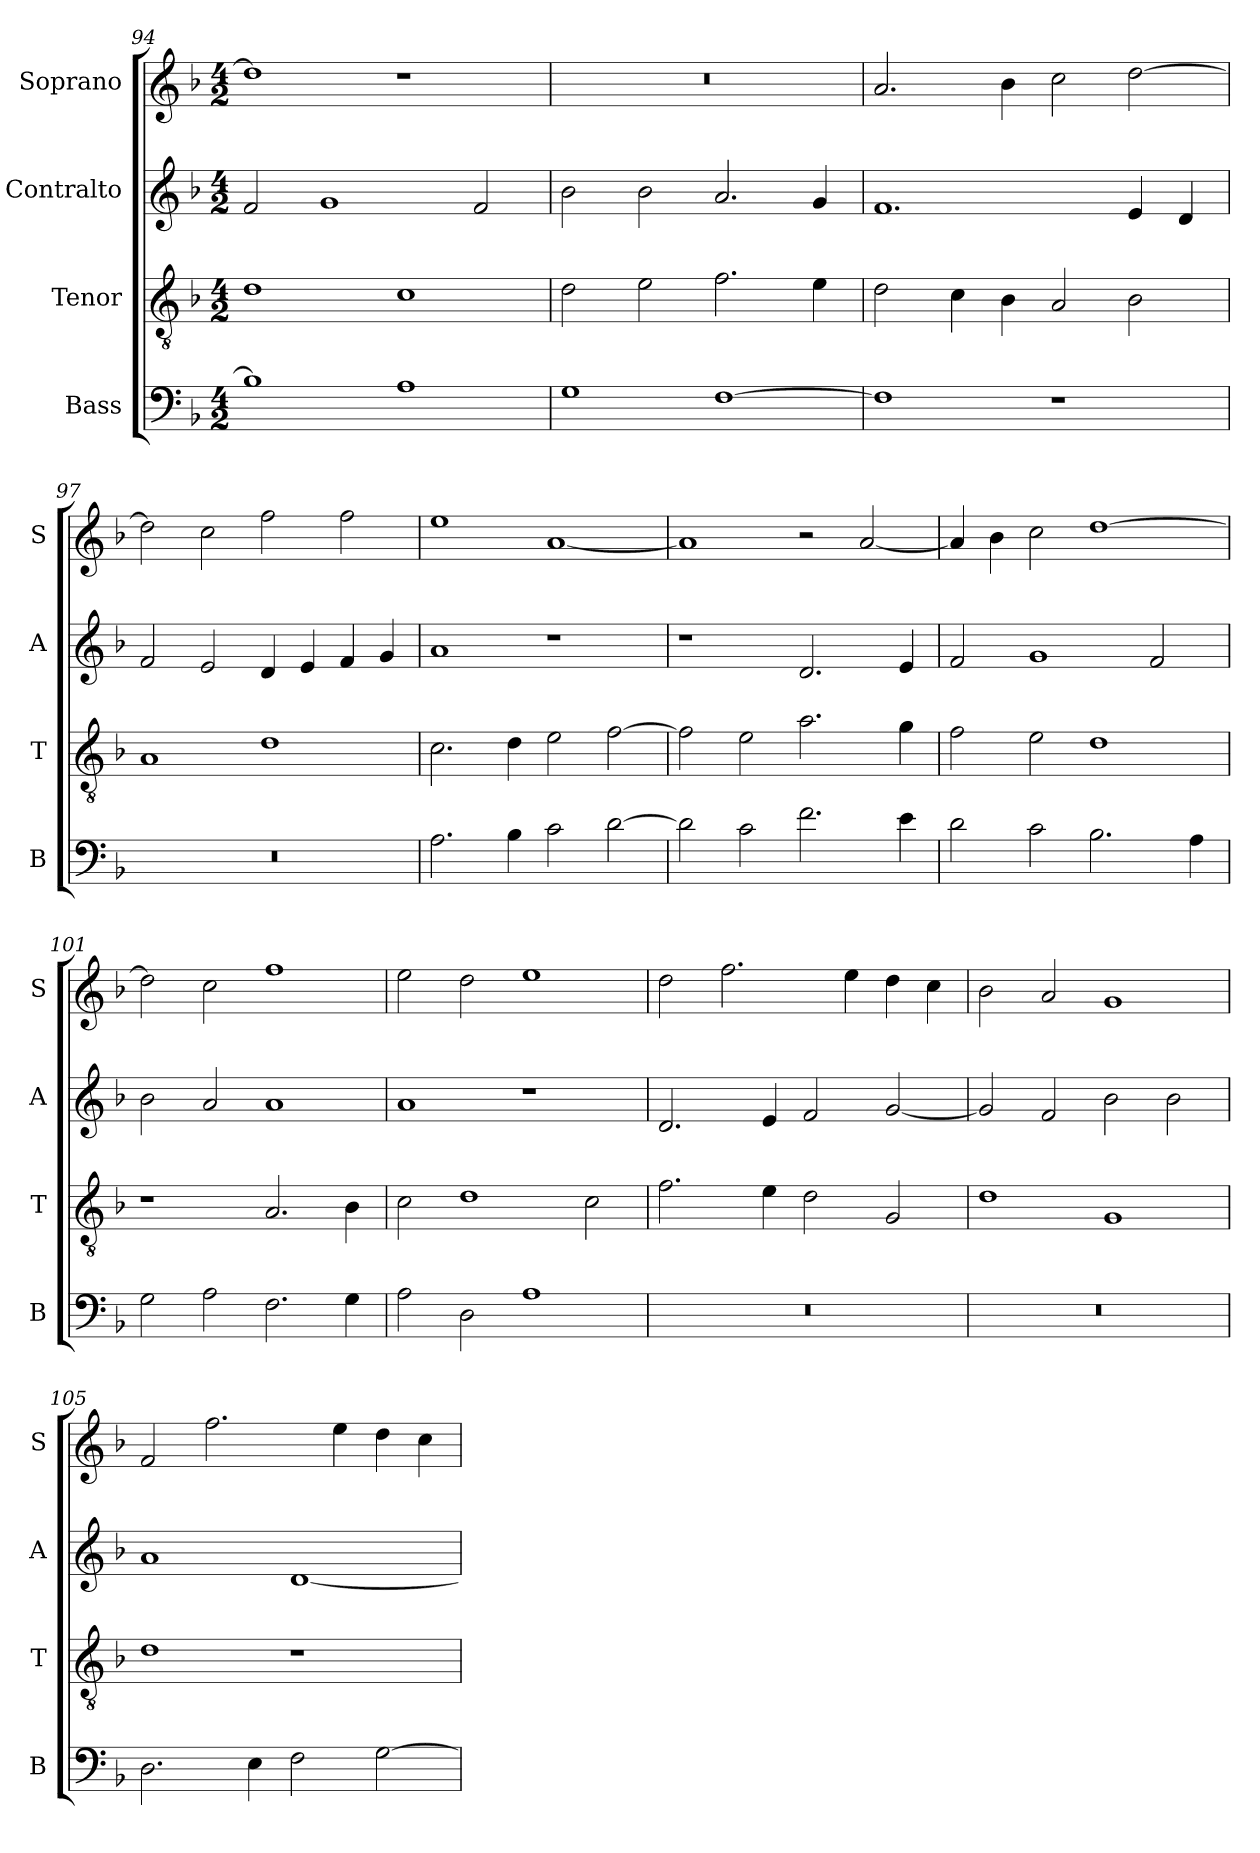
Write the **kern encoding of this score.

**kern	**kern	**kern	**kern
*part4	*part3	*part2	*part1
*staff4	*staff3	*staff2	*staff1
*I"Bass	*I"Tenor	*I"Contralto	*I"Soprano
*I'B	*I'T	*I'A	*I'S
*clefF4	*clefGv2	*clefG2	*clefG2
*k[b-]	*k[b-]	*k[b-]	*k[b-]
*D:aeo	*D:aeo	*D:aeo	*D:aeo
*M4/2	*M4/2	*M4/2	*M4/2
=94	=94	=94	=94
1B-]	1d	2f	1dd]
.	.	1g	.
1A	1c	.	1r
.	.	2f	.
=95	=95	=95	=95
1G	2d	2b-	0r
.	2e	2b-	.
[1F	2.f	2.a	.
.	4e	4g	.
=96	=96	=96	=96
1F]	2d	1.f	2.a
.	4c	.	.
.	4B-	.	4b-
1r	2A	.	2cc
.	2B-	4e	[2dd
.	.	4d	.
=97	=97	=97	=97
0r	1A	2f	2dd]
.	.	2e	2cc
.	1d	4d	2ff
.	.	4e	.
.	.	4f	2ff
.	.	4g	.
=98	=98	=98	=98
2.A	2.c	1a	1ee
4B-	4d	.	.
2c	2e	1r	[1a
[2d	[2f	.	.
=99	=99	=99	=99
2d]	2f]	1r	1a]
2c	2e	.	.
2.f	2.a	2.d	2r
.	.	.	[2a
4e	4g	4e	.
=100	=100	=100	=100
2d	2f	2f	4a]
.	.	.	4b-
2c	2e	1g	2cc
2.B-	1d	.	[1dd
.	.	2f	.
4A	.	.	.
=101	=101	=101	=101
2G	1r	2b-	2dd]
2A	.	2a	2cc
2.F	2.A	1a	1ff
4G	4B-	.	.
=102	=102	=102	=102
2A	2c	1a	2ee
2D	1d	.	2dd
1A	.	1r	1ee
.	2c	.	.
=103	=103	=103	=103
0r	2.f	2.d	2dd
.	.	.	2.ff
.	4e	4e	.
.	2d	2f	.
.	.	.	4ee
.	2G	[2g	4dd
.	.	.	4cc
=104	=104	=104	=104
0r	1d	2g]	2b-
.	.	2f	2a
.	1G	2b-	1g
.	.	2b-	.
=105	=105	=105	=105
2.D	1d	1a	2f
.	.	.	2.ff
4E	.	.	.
2F	1r	[1d	.
.	.	.	4ee
[2G	.	.	4dd
.	.	.	4cc
=	=	=	=
*-	*-	*-	*-
